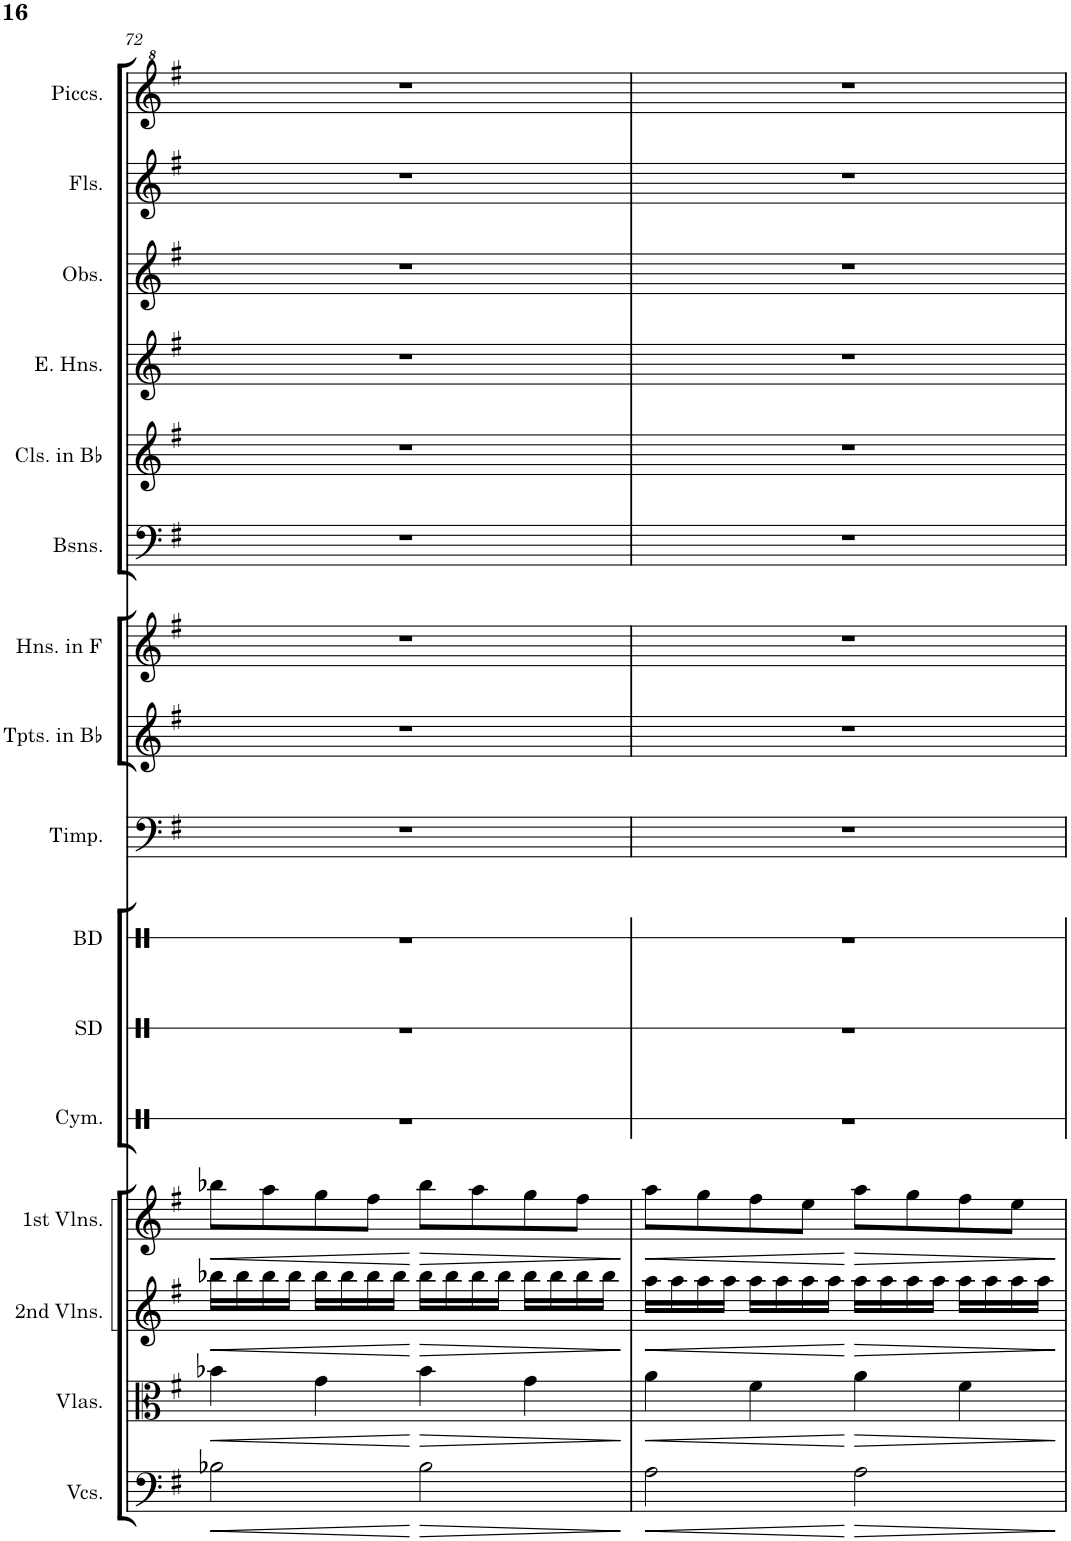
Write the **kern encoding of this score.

**kern	**dynam	**kern	**dynam	**kern	**dynam	**kern	**dynam	**kern	**kern	**kern	**kern	**kern	**kern	**kern	**kern	**kern	**kern	**kern	**kern
*part16	*part16	*part15	*part15	*part14	*part14	*part13	*part13	*part12	*part11	*part10	*part9	*part8	*part7	*part6	*part5	*part4	*part3	*part2	*part1
*staff16	*staff16	*staff15	*staff15	*staff14	*staff14	*staff13	*staff13	*staff12	*staff11	*staff10	*staff9	*staff8	*staff7	*staff6	*staff5	*staff4	*staff3	*staff2	*staff1
*I"Violoncellos	*	*I"Violas	*	*I"2nd Violins	*	*I"1st Violins	*	*I"Cymbals	*I"Snare Drum	*I"Bass Drum	*I"Timpani	*I"Trumpets in Bb	*I"Horns in F	*I"Bassoons	*I"Clarinets in Bb	*I"English Horns	*I"Oboes	*I"Flutes	*I"Piccolos
*I'Vcs.	*	*I'Vlas.	*	*I'2nd Vlns.	*	*I'1st Vlns.	*	*I'Cym.	*I'SD	*I'BD	*I'Timp.	*I'Tpts. in Bb	*I'Hns. in F	*I'Bsns.	*I'Cls. in Bb	*I'E. Hns.	*I'Obs.	*I'Fls.	*I'Piccs.
!!LO:PB:g=z
*clefF4	*	*clefC3	*	*clefG2	*	*clefG2	*	*clefX	*clefX	*clefX	*clefF4	*clefG2	*clefG2	*clefF4	*clefG2	*clefG2	*clefG2	*clefG2	*clefG^2
*	*	*	*	*	*	*	*	*	*	*	*	*Trd1c2	*Trd4c7	*	*Trd1c2	*Trd4c7	*	*	*Trd-7c-12
*k[f#]	*	*k[f#]	*	*k[f#]	*	*k[f#]	*	*k[]	*k[]	*k[]	*k[f#]	*k[f#]	*k[f#]	*k[f#]	*k[f#]	*k[f#]	*k[f#]	*k[f#]	*k[f#]
*M4/4	*	*M4/4	*	*M4/4	*	*M4/4	*	*M4/4	*M4/4	*M4/4	*M4/4	*M4/4	*M4/4	*M4/4	*M4/4	*M4/4	*M4/4	*M4/4	*M4/4
*met(c)	*	*met(c)	*	*met(c)	*	*met(c)	*	*met(c)	*met(c)	*met(c)	*met(c)	*met(c)	*met(c)	*met(c)	*met(c)	*met(c)	*met(c)	*met(c)	*met(c)
=72	=72	=72	=72	=72	=72	=72	=72	=72	=72	=72	=72	=72	=72	=72	=72	=72	=72	=72	=72
!	!LO:HP:b	!	!LO:HP:b	!	!LO:HP:b	!	!LO:HP:b	!	!	!	!	!	!	!	!	!	!	!	!
2B-X\	<	4b-X\	<	16bb-X\LL	<	8bb-X\L	<	1r	1r	1r	1r	1r	1r	1r	1r	1r	1r	1r	1r
.	.	.	.	16bb-\	.	.	.	.	.	.	.	.	.	.	.	.	.	.	.
.	.	.	.	16bb-\	.	8aa\	.	.	.	.	.	.	.	.	.	.	.	.	.
.	.	.	.	16bb-\JJ	.	.	.	.	.	.	.	.	.	.	.	.	.	.	.
.	.	4g\	.	16bb-\LL	.	8gg\	.	.	.	.	.	.	.	.	.	.	.	.	.
.	.	.	.	16bb-\	.	.	.	.	.	.	.	.	.	.	.	.	.	.	.
.	.	.	.	16bb-\	.	8ff#\J	.	.	.	.	.	.	.	.	.	.	.	.	.
.	.	.	.	16bb-\JJ	.	.	.	.	.	.	.	.	.	.	.	.	.	.	.
!	!LO:HP:n=1:b	!	!LO:HP:n=1:b	!	!LO:HP:n=1:b	!	!LO:HP:n=1:b	!	!	!	!	!	!	!	!	!	!	!	!
2B-\	[ >	4b-\	[ >	16bb-\LL	[ >	8bb-\L	[ >	.	.	.	.	.	.	.	.	.	.	.	.
.	.	.	.	16bb-\	.	.	.	.	.	.	.	.	.	.	.	.	.	.	.
.	.	.	.	16bb-\	.	8aa\	.	.	.	.	.	.	.	.	.	.	.	.	.
.	.	.	.	16bb-\JJ	.	.	.	.	.	.	.	.	.	.	.	.	.	.	.
.	.	4g\	.	16bb-\LL	.	8gg\	.	.	.	.	.	.	.	.	.	.	.	.	.
.	.	.	.	16bb-\	.	.	.	.	.	.	.	.	.	.	.	.	.	.	.
.	.	.	.	16bb-\	.	8ff#\J	.	.	.	.	.	.	.	.	.	.	.	.	.
.	.	.	.	16bb-\JJ	.	.	.	.	.	.	.	.	.	.	.	.	.	.	.
.	]	.	]	.	]	.	]	.	.	.	.	.	.	.	.	.	.	.	.
=73	=73	=73	=73	=73	=73	=73	=73	=73	=73	=73	=73	=73	=73	=73	=73	=73	=73	=73	=73
!	!LO:HP:b	!	!LO:HP:b	!	!LO:HP:b	!	!LO:HP:b	!	!	!	!	!	!	!	!	!	!	!	!
2A\	<	4a\	<	16aa\LL	<	8aa\L	<	1r	1r	1r	1r	1r	1r	1r	1r	1r	1r	1r	1r
.	.	.	.	16aa\	.	.	.	.	.	.	.	.	.	.	.	.	.	.	.
.	.	.	.	16aa\	.	8gg\	.	.	.	.	.	.	.	.	.	.	.	.	.
.	.	.	.	16aa\JJ	.	.	.	.	.	.	.	.	.	.	.	.	.	.	.
.	.	4f#\	.	16aa\LL	.	8ff#\	.	.	.	.	.	.	.	.	.	.	.	.	.
.	.	.	.	16aa\	.	.	.	.	.	.	.	.	.	.	.	.	.	.	.
.	.	.	.	16aa\	.	8ee\J	.	.	.	.	.	.	.	.	.	.	.	.	.
.	.	.	.	16aa\JJ	.	.	.	.	.	.	.	.	.	.	.	.	.	.	.
!	!LO:HP:n=1:b	!	!LO:HP:n=1:b	!	!LO:HP:n=1:b	!	!LO:HP:n=1:b	!	!	!	!	!	!	!	!	!	!	!	!
2A\	[ >	4a\	[ >	16aa\LL	[ >	8aa\L	[ >	.	.	.	.	.	.	.	.	.	.	.	.
.	.	.	.	16aa\	.	.	.	.	.	.	.	.	.	.	.	.	.	.	.
.	.	.	.	16aa\	.	8gg\	.	.	.	.	.	.	.	.	.	.	.	.	.
.	.	.	.	16aa\JJ	.	.	.	.	.	.	.	.	.	.	.	.	.	.	.
.	.	4f#\	.	16aa\LL	.	8ff#\	.	.	.	.	.	.	.	.	.	.	.	.	.
.	.	.	.	16aa\	.	.	.	.	.	.	.	.	.	.	.	.	.	.	.
.	.	.	.	16aa\	.	8ee\J	.	.	.	.	.	.	.	.	.	.	.	.	.
.	.	.	.	16aa\JJ	.	.	.	.	.	.	.	.	.	.	.	.	.	.	.
.	]	.	]	.	]	.	]	.	.	.	.	.	.	.	.	.	.	.	.
=	=	=	=	=	=	=	=	=	=	=	=	=	=	=	=	=	=	=	=
*-	*-	*-	*-	*-	*-	*-	*-	*-	*-	*-	*-	*-	*-	*-	*-	*-	*-	*-	*-
